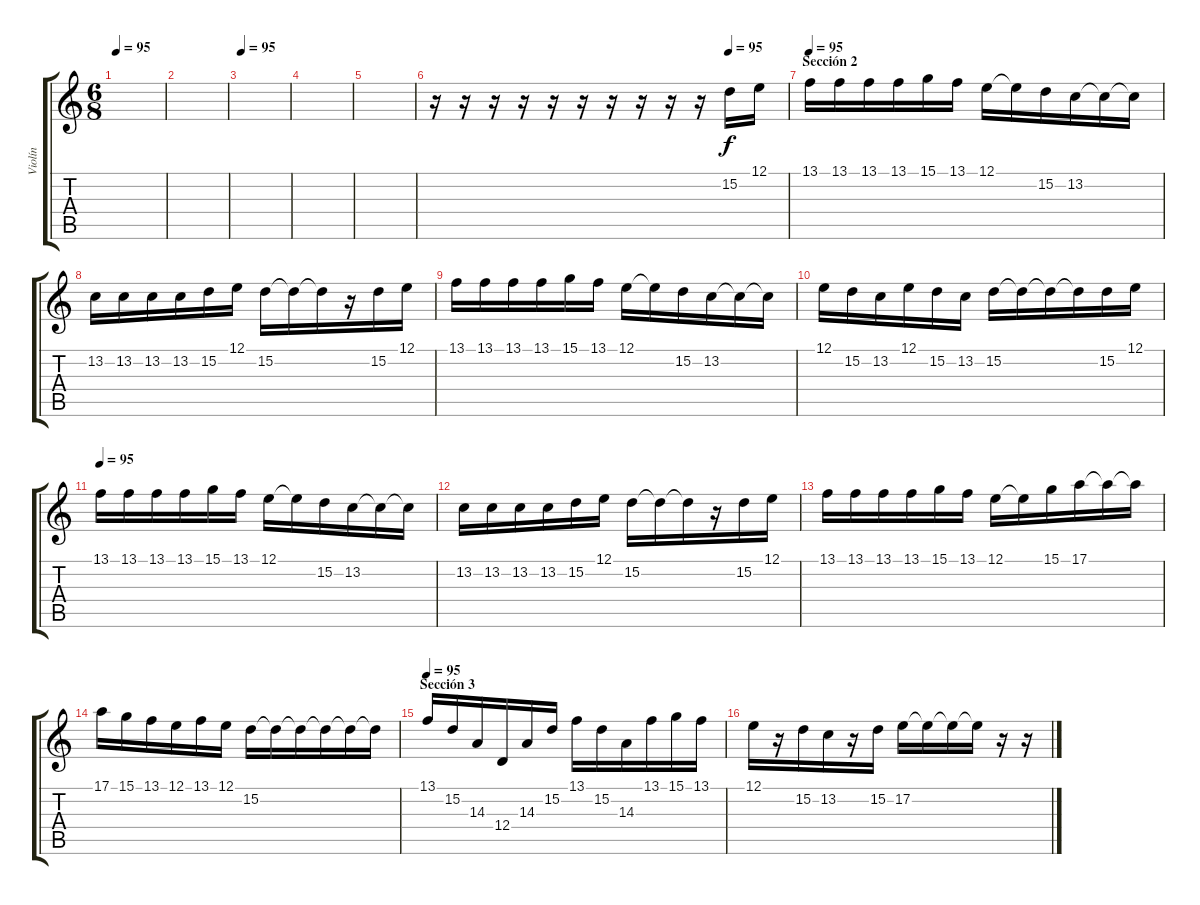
\track ("Violín" "Violín") {instrument violin}
\staff {score tabs}
\tuning (E4 B3 G3 D3 A2 E2) {hide}
\ts (6 8)
\tempo 95
\clef g2
\ks c
|
|
\tempo 95
|
|
|
\tempo (95 0.8333333333333334)
r.16 r.16 r.16 r.16 r.16 r.16 r.16 r.16 r.16 r.16 15.2.16 12.1.16 |
\section ("" "Sección 2")
\tempo 95
13.1.16 13.1.16 13.1.16 13.1.16 15.1.16 13.1.16 12.1.16 12.1{t}.16 15.2.16 13.2.16 13.2{t}.16 13.2{t}.16 |
13.2.16 13.2.16 13.2.16 13.2.16 15.2.16 12.1.16 15.2.16 15.2{t}.16 15.2{t}.16 r.16 15.2.16 12.1.16 |
13.1.16 13.1.16 13.1.16 13.1.16 15.1.16 13.1.16 12.1.16 12.1{t}.16 15.2.16 13.2.16 13.2{t}.16 13.2{t}.16 |
12.1.16 15.2.16 13.2.16 12.1.16 15.2.16 13.2.16 15.2.16 15.2{t}.16 15.2{t}.16 15.2{t}.16 15.2.16 12.1.16 |
\tempo 95
13.1.16 13.1.16 13.1.16 13.1.16 15.1.16 13.1.16 12.1.16 12.1{t}.16 15.2.16 13.2.16 13.2{t}.16 13.2{t}.16 |
13.2.16 13.2.16 13.2.16 13.2.16 15.2.16 12.1.16 15.2.16 15.2{t}.16 15.2{t}.16 r.16 15.2.16 12.1.16 |
13.1.16 13.1.16 13.1.16 13.1.16 15.1.16 13.1.16 12.1.16 12.1{t}.16 15.1.16 17.1.16 17.1{t}.16 17.1{t}.16 |
17.1.16 15.1.16 13.1.16 12.1.16 13.1.16 12.1.16 15.2.16 15.2{t}.16 15.2{t}.16 15.2{t}.16 15.2{t}.16 15.2{t}.16 |
\section ("" "Sección 3")
\tempo 95
13.1.16 15.2.16 14.3.16 12.4.16 14.3.16 15.2.16 13.1.16 15.2.16 14.3.16 13.1.16 15.1.16 13.1.16 |
12.1.16 r.16 15.2.16 13.2.16 r.16 15.2.16 17.2.16 17.2{t}.16 17.2{t}.16 17.2{t}.16 r.16 r.16
